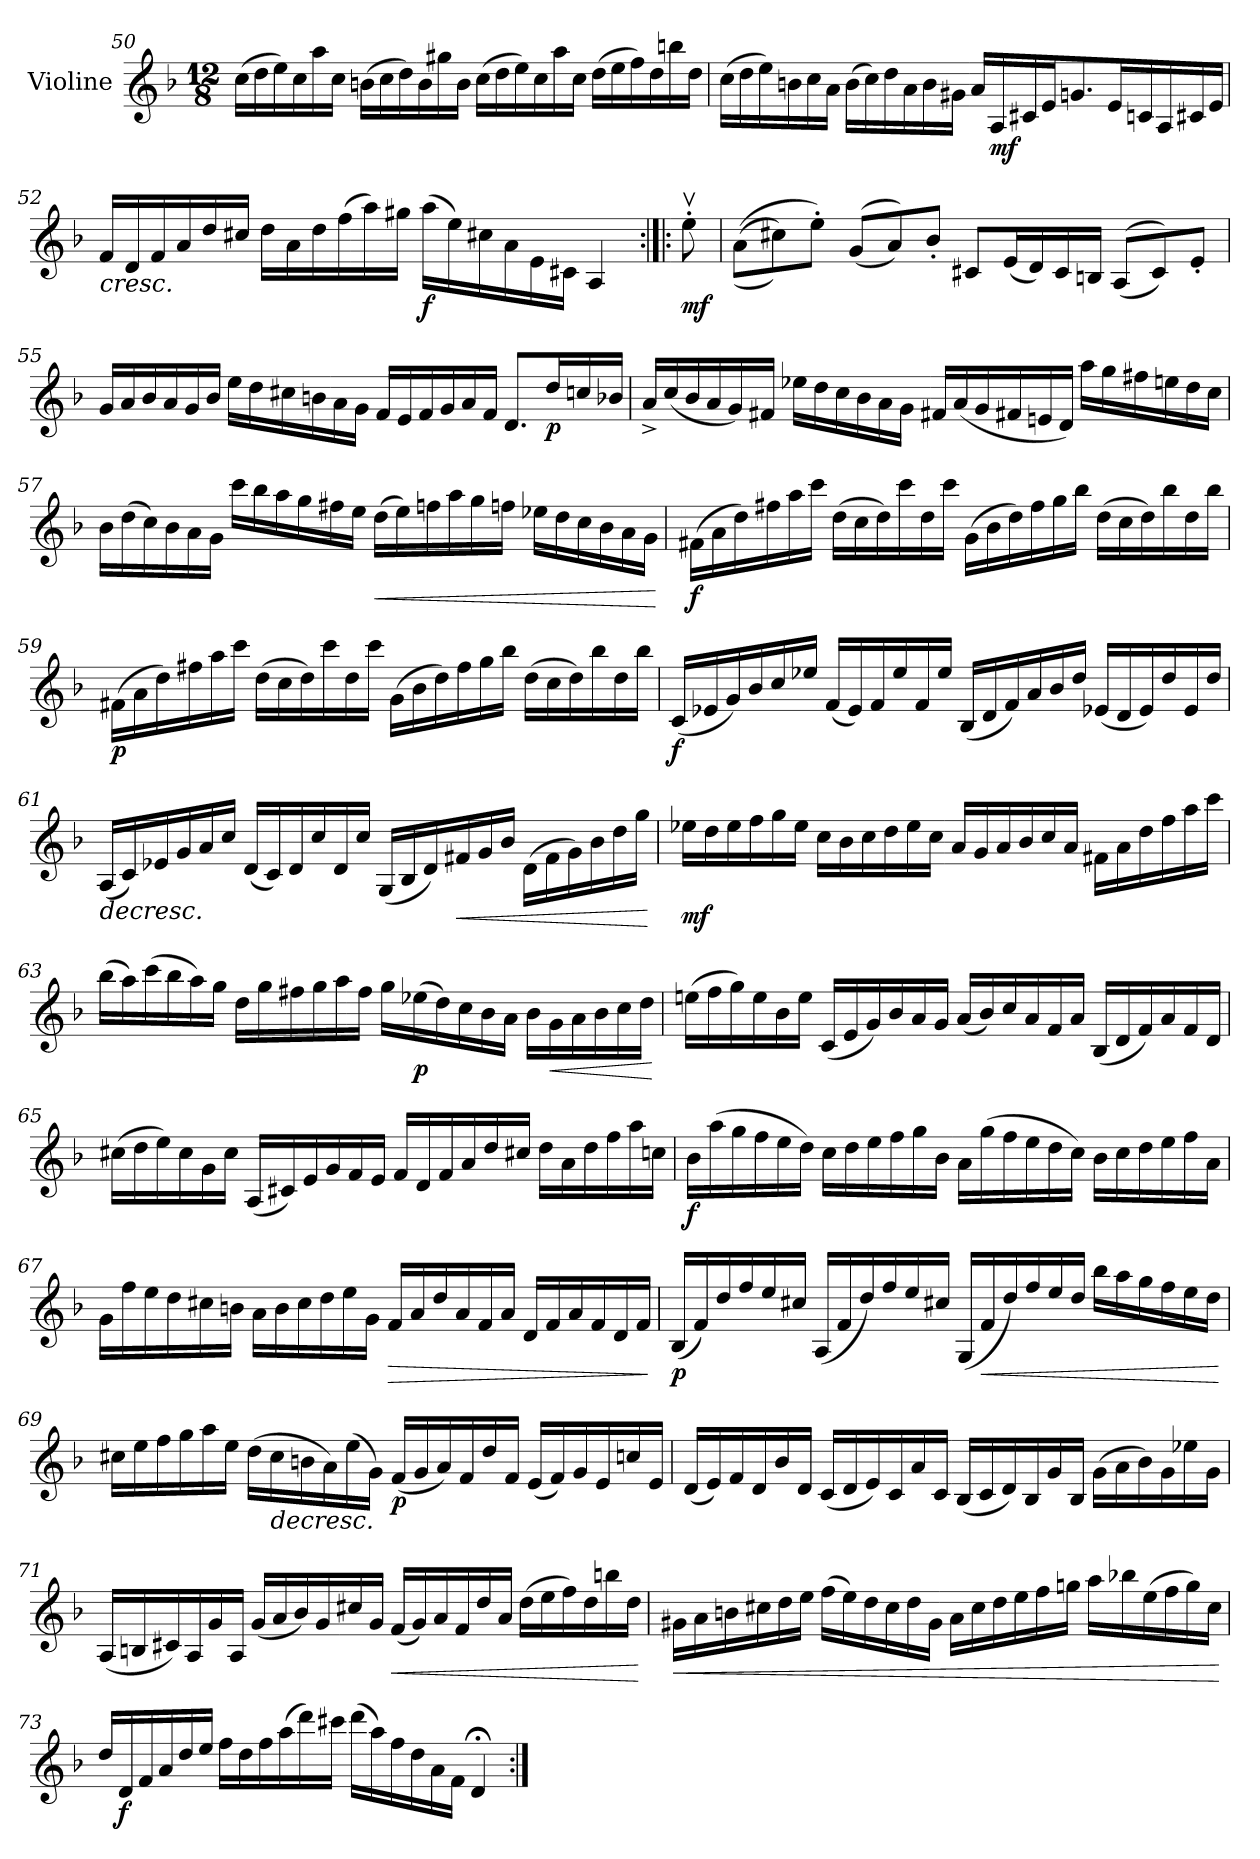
**kern	**dynam
*part1	*part1
*staff1	*staff1
*I"Violine	*
*I'Vl.	*
*clefG2	*
*k[b-]	*
*M12/8	*
=50	=50
(16cc\LL	.
16dd\	.
16ee\)	.
16cc\	.
16aa\	.
16cc\JJ	.
(16bn\LL	.
16cc\	.
16dd\)	.
16b\	.
16gg#X\	.
16b\JJ	.
(16cc\LL	.
16dd\	.
16ee\)	.
16cc\	.
16aa\	.
16cc\JJ	.
(16dd\LL	.
16ee\	.
16ff\)	.
16dd\	.
16bbn\	.
16dd\JJ	.
!!LO:LB:g=z
=51	=51
(16cc\LL	.
16dd\	.
16ee\)	.
16bn\	.
16cc\	.
16a\JJ	.
(16b\LL	.
16cc\)	.
16dd\	.
16a\	.
16b\	.
16g#X\JJ	.
16a/LL	.
!	!LO:DY:b
16A/	mf
16c#X/	.
16e/J	.
8.gn/	.
16e/L	.
16cn/	.
16A/	.
16c#X/	.
16e/JJ	.
=52	=52
!	!LO:HP:b
16f/LL	<
16d/	.
16f/	.
16a/	.
16dd/	.
16cc#X/JJ	.
16dd\LL	.
16a\	.
16dd\	.
(16ff\	.
16aa\)	.
16gg#X\JJ	.
!	!LO:DY:b
(16aa\LL	f
16ee\)	.
16cc#X\	.
16a\	.
16e\	.
16c#X\JJ	.
4A/	.
.	[
!!LO:PB:g=z
=53:|!|:	=53:|!|:
!	!LO:DY:b
8eev'\	mf
=54	=54
(((8a\L	.
8cc#X\))	.
8ee'\J)	.
((8g/L	.
8a/))	.
8b-'/J	.
8c#X/L	.
(16e/L	.
16d/)	.
16c#/	.
16Bn/JJ	.
((8A/L	.
8c#/))	.
8e'/J	.
=55	=55
16g/LL	.
16a/	.
16b-/	.
16a/	.
16g/	.
16b-/JJ	.
16ee\LL	.
16dd\	.
16cc#X\	.
16bn\	.
16a\	.
16g\JJ	.
16f/LL	.
16e/	.
16f/	.
16g/	.
16a/	.
16f/JJ	.
8.d/L	.
!	!LO:DY:b
16dd/L	p
16ccn/	.
16b-X/JJ	.
!!LO:LB:g=z
=56	=56
16a^/LL	.
(16cc/	.
16b-/	.
16a/	.
16g/)	.
16f#X/JJ	.
16ee-X\LL	.
16dd\	.
16cc\	.
16b-\	.
16a\	.
16g\JJ	.
16f#X/LL	.
(16a/	.
16g/	.
16f#X/	.
16en/	.
16d/JJ)	.
16aa\LL	.
16gg\	.
16ff#X\	.
16een\	.
16dd\	.
16cc\JJ	.
=57	=57
16b-\LL	.
(16dd\	.
16cc\)	.
16b-\	.
16a\	.
16g\JJ	.
16ccc\LL	.
16bb-\	.
16aa\	.
16gg\	.
16ff#X\	.
16ee\JJ	.
!	!LO:HP:b
(16dd\LL	<
16ee\)	.
16ffn\	.
16aa\	.
16gg\	.
16ffn\JJ	.
16ee-X\LL	.
16dd\	.
16cc\	.
16b-\	.
16a\	.
16g\JJ	.
.	[
!!LO:LB:g=z
=58	=58
!	!LO:DY:b
(16f#X\LL	f
16a\	.
16dd\)	.
16ff#X\	.
16aa\	.
16ccc\JJ	.
(16dd\LL	.
16cc\	.
16dd\)	.
16ccc\	.
16dd\	.
16ccc\JJ	.
(16g\LL	.
16b-\	.
16dd\)	.
16ff#\	.
16gg\	.
16bb-\JJ	.
(16dd\LL	.
16cc\	.
16dd\)	.
16bb-\	.
16dd\	.
16bb-\JJ	.
=59	=59
!	!LO:DY:b
(16f#X\LL	p
16a\	.
16dd\)	.
16ff#X\	.
16aa\	.
16ccc\JJ	.
(16dd\LL	.
16cc\	.
16dd\)	.
16ccc\	.
16dd\	.
16ccc\JJ	.
(16g\LL	.
16b-\	.
16dd\)	.
16ff#\	.
16gg\	.
16bb-\JJ	.
(16dd\LL	.
16cc\	.
16dd\)	.
16bb-\	.
16dd\	.
16bb-\JJ	.
!!LO:LB:g=z
=60	=60
!	!LO:DY:b
(16c/LL	f
16e-X/	.
16g/)	.
16b-/	.
16cc/	.
16ee-X/JJ	.
(16f/LL	.
16e-/)	.
16f/	.
16ee-/	.
16f/	.
16ee-/JJ	.
(16B-/LL	.
16d/	.
16f/)	.
16a/	.
16b-/	.
16dd/JJ	.
(16e-X/LL	.
16d/	.
16e-/)	.
16dd/	.
16e-/	.
16dd/JJ	.
=61	=61
!	!LO:HP:b
(16A/LL	>
16c/)	.
16e-X/	.
16g/	.
16a/	.
16cc/JJ	.
(16d/LL	.
16c/)	.
16d/	.
16cc/	.
16d/	.
16cc/JJ	.
(16G/LL	.
16B-/	.
16d/)	.
!	!LO:HP:b
16f#X/	<
16g/	.
16b-/JJ	.
(16d\LL	.
16f#\	.
16g\)	.
16b-\	.
16dd\	.
16gg\JJ	.
.	] [
!!LO:LB:g=z
=62	=62
!	!LO:DY:b
16ee-X\LL	mf
16dd\	.
16ee-\	.
16ff\	.
16gg\	.
16ee-\JJ	.
16cc\LL	.
16b-\	.
16cc\	.
16dd\	.
16ee-\	.
16cc\JJ	.
16a/LL	.
16g/	.
16a/	.
16b-/	.
16cc/	.
16a/JJ	.
16f#X\LL	.
16a\	.
16dd\	.
16ff\	.
16aa\	.
16ccc\JJ	.
=63	=63
(16bb-\LL	.
16aa\)	.
(16ccc\	.
16bb-\	.
16aa\)	.
16gg\JJ	.
16dd\LL	.
16gg\	.
16ff#X\	.
16gg\	.
16aa\	.
16ff#\JJ	.
16gg\LL	.
!	!LO:DY:b
(16ee-X\	p
16dd\)	.
16cc\	.
16b-\	.
16a\JJ	.
16b-\LL	.
!	!LO:HP:b
16g\	<
16a\	.
16b-\	.
16cc\	.
16dd\JJ	.
.	[
!!LO:LB:g=z
=64	=64
(16een\LL	.
16ff\	.
16gg\)	.
16ee\	.
16b-\	.
16ee\JJ	.
(16c/LL	.
16e/	.
16g/)	.
16b-/	.
16a/	.
16g/JJ	.
(16a/LL	.
16b-/)	.
16cc/	.
16a/	.
16f/	.
16a/JJ	.
(16B-/LL	.
16d/	.
16f/)	.
16a/	.
16f/	.
16d/JJ	.
=65	=65
(16cc#X\LL	.
16dd\	.
16ee\)	.
16cc#\	.
16g\	.
16cc#\JJ	.
(16A/LL	.
16c#X/)	.
16e/	.
16g/	.
16f/	.
16e/JJ	.
16f/LL	.
16d/	.
16f/	.
16a/	.
16dd/	.
16cc#X/JJ	.
16dd\LL	.
16a\	.
16dd\	.
16ff\	.
16aa\	.
16ccn\JJ	.
!!LO:LB:g=z
=66	=66
!	!LO:DY:b
16b-\LL	f
(16aa\	.
16gg\	.
16ff\	.
16ee\	.
16dd\JJ)	.
16cc\LL	.
16dd\	.
16ee\	.
16ff\	.
16gg\	.
16b-\JJ	.
16a\LL	.
(16gg\	.
16ff\	.
16ee\	.
16dd\	.
16cc\JJ)	.
16b-\LL	.
16cc\	.
16dd\	.
16ee\	.
16ff\	.
16a\JJ	.
=67	=67
16g\LL	.
16ff\	.
16ee\	.
16dd\	.
16cc#X\	.
16bn\JJ	.
16a\LL	.
16b\	.
16cc#\	.
16dd\	.
16ee\	.
16g\JJ	.
!	!LO:HP:b
16f/LL	>
16a/	.
16dd/	.
16a/	.
16f/	.
16a/JJ	.
16d/LL	.
16f/	.
16a/	.
16f/	.
16d/	.
16f/JJ	.
.	]
!!LO:LB:g=z
=68	=68
!	!LO:DY:b
(16B-/LL	p
16f/)	.
16dd/	.
16ff/	.
16ee/	.
16cc#X/JJ	.
(16A/LL	.
16f/	.
16dd/)	.
16ff/	.
16ee/	.
16cc#X/JJ	.
(16G/LL	.
!	!LO:HP:b
16f/	<
16dd/)	.
16ff/	.
16ee/	.
16dd/JJ	.
16bb-\LL	.
16aa\	.
16gg\	.
16ff\	.
16ee\	.
16dd\JJ	.
.	[
=69	=69
16cc#X\LL	.
16ee\	.
16ff\	.
16gg\	.
16aa\	.
16ee\JJ	.
(16dd\LL	.
!	!LO:HP:b
16cc#\	>
16bn\	.
16a\)	.
(16ee\	.
16g\JJ)	.
!	!LO:DY:b
(16f/LL	p
16g/	.
16a/)	.
16f/	.
16dd/	.
16f/JJ	.
(16e/LL	.
16f/)	.
16g/	.
16e/	.
16ccn/	.
16e/JJ	.
.	]
!!LO:LB:g=z
=70	=70
(16d/LL	.
16e/)	.
16f/	.
16d/	.
16b-/	.
16d/JJ	.
(16c/LL	.
16d/	.
16e/)	.
16c/	.
16a/	.
16c/JJ	.
(16B-/LL	.
16c/	.
16d/)	.
16B-/	.
16g/	.
16B-/JJ	.
(16g\LL	.
16a\	.
16b-\)	.
16g\	.
16ee-X\	.
16g\JJ	.
=71	=71
(16A/LL	.
16Bn/	.
16c#X/)	.
16A/	.
16g/	.
16A/JJ	.
(16g/LL	.
16a/	.
16b-/)	.
16g/	.
16cc#X/	.
16g/JJ	.
!	!LO:HP:b
(16f/LL	<
16g/)	.
16a/	.
16f/	.
16dd/	.
16a/JJ	.
(16dd\LL	.
16ee\	.
16ff\)	.
16dd\	.
16bbn\	.
16dd\JJ	.
.	[
!!LO:LB:g=z
=72	=72
!	!LO:HP:b
16g#X\LL	<
16a\	.
16bn\	.
16cc#X\	.
16dd\	.
16ee\JJ	.
(16ff\LL	.
16ee\)	.
16dd\	.
16cc#\	.
16dd\	.
16g#\JJ	.
16a\LL	.
16cc#\	.
16dd\	.
16ee\	.
16ff\	.
16ggn\JJ	.
16aa\LL	.
16bb-X\	.
(16ee\	.
16ff\	.
16gg\)	.
16cc#\JJ	.
.	[
=73	=73
16dd/LL	.
!	!LO:DY:b
16d/	f
16f/	.
16a/	.
16dd/	.
16ee/JJ	.
16ff\LL	.
16dd\	.
16ff\	.
(16aa\	.
16ddd\)	.
16ccc#X\JJ	.
(16ddd\LL	.
16aa\)	.
16ff\	.
16dd\	.
16a\	.
16f\JJ	.
4d;</	.
=:|!	=:|!
*-	*-
